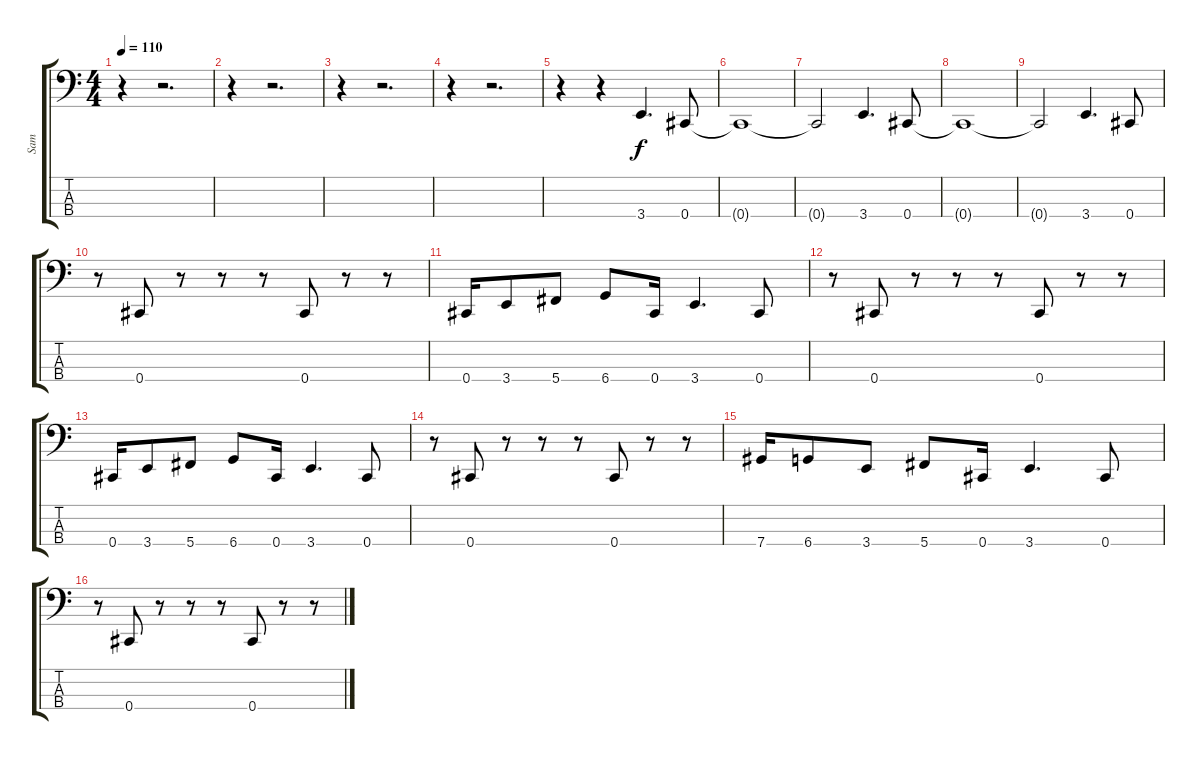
\track ("Sam" "Sam") {instrument electricbasspick}
\staff {score tabs}
\tuning (E2 B1 Gb1 Db1) {hide}
\ts (4 4)
\tempo 110
\clef f4
\ks c
r.4{dy f instrument electricbasspick} r.2{d} |
r.4 r.2{d} |
r.4 r.2{d} |
r.4 r.2{d} |
r.4 r.4 3.4.4{d} 0.4.8 |
0.4{t}.1 |
0.4{t}.2 3.4.4{d} 0.4.8 |
0.4{t}.1 |
0.4{t}.2 3.4.4{d} 0.4.8 |
r.8 0.4.8 r.8 r.8 r.8 0.4.8 r.8 r.8 |
0.4.16 3.4.8 5.4.8 6.4.8 0.4.16 3.4.4{d} 0.4.8 |
r.8 0.4.8 r.8 r.8 r.8 0.4.8 r.8 r.8 |
0.4.16 3.4.8 5.4.8 6.4.8 0.4.16 3.4.4{d} 0.4.8 |
r.8 0.4.8 r.8 r.8 r.8 0.4.8 r.8 r.8 |
7.4.16 6.4.8 3.4.8 5.4.8 0.4.16 3.4.4{d} 0.4.8 |
r.8 0.4.8 r.8 r.8 r.8 0.4.8 r.8 r.8
